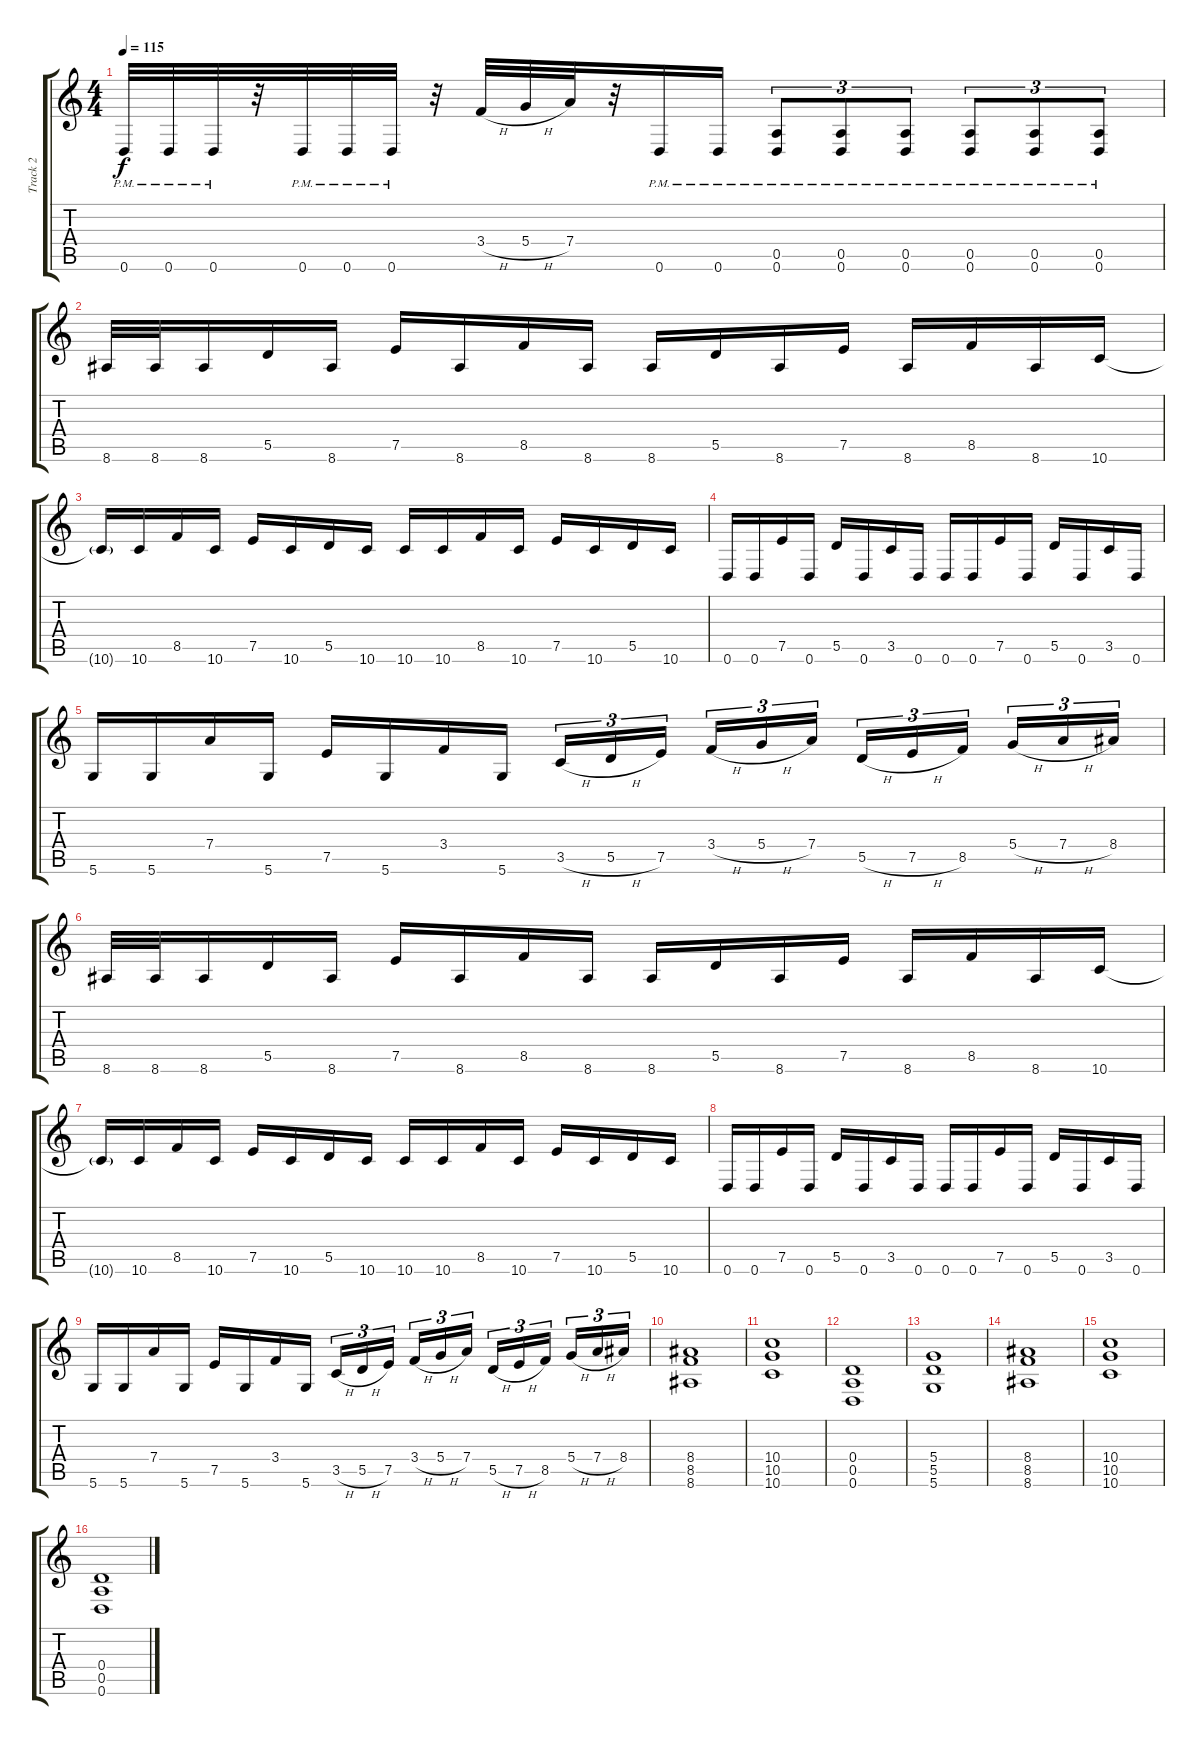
\track ("Track 2" "Track 2") {instrument distortionguitar}
\staff {score tabs}
\tuning (E4 B3 G3 D3 A2 D2) {hide}
\ts (4 4)
\tempo 115
\clef g2
\ks c
0.6{pm}.32{dy f} 0.6{pm}.32 0.6{pm}.32 r.32 0.6{pm}.32 0.6{pm}.32 0.6{pm}.32 r.32 3.4{h}.32 5.4{h}.32 7.4.32 r.32 0.6{pm}.16 0.6{pm}.16 (0.5 0.6{pm}).8{tu (3 2)} (0.5 0.6{pm}).8{tu (3 2)} (0.5 0.6{pm}).8{tu (3 2)} (0.5 0.6{pm}).8{tu (3 2)} (0.5 0.6{pm}).8{tu (3 2)} (0.5 0.6{pm}).8{tu (3 2)} |
8.6.32 8.6.32 8.6.16 5.5.16 8.6.16 7.5.16 8.6.16 8.5.16 8.6.16 8.6.16 5.5.16 8.6.16 7.5.16 8.6.16 8.5.16 8.6.16 10.6.16 |
10.6{g t}.16 10.6.16 8.5.16 10.6.16 7.5.16 10.6.16 5.5.16 10.6.16 10.6.16 10.6.16 8.5.16 10.6.16 7.5.16 10.6.16 5.5.16 10.6.16 |
0.6.16 0.6.16 7.5.16 0.6.16 5.5.16 0.6.16 3.5.16 0.6.16 0.6.16 0.6.16 7.5.16 0.6.16 5.5.16 0.6.16 3.5.16 0.6.16 |
5.6.16 5.6.16 7.4.16 5.6.16 7.5.16 5.6.16 3.4.16 5.6.16 3.5{h}.16{tu (3 2)} 5.5{h}.16{tu (3 2)} 7.5.16{tu (3 2)} 3.4{h}.16{tu (3 2)} 5.4{h}.16{tu (3 2)} 7.4.16{tu (3 2)} 5.5{h}.16{tu (3 2)} 7.5{h}.16{tu (3 2)} 8.5.16{tu (3 2)} 5.4{h}.16{tu (3 2)} 7.4{h}.16{tu (3 2)} 8.4.16{tu (3 2)} |
8.6.32 8.6.32 8.6.16 5.5.16 8.6.16 7.5.16 8.6.16 8.5.16 8.6.16 8.6.16 5.5.16 8.6.16 7.5.16 8.6.16 8.5.16 8.6.16 10.6.16 |
10.6{g t}.16 10.6.16 8.5.16 10.6.16 7.5.16 10.6.16 5.5.16 10.6.16 10.6.16 10.6.16 8.5.16 10.6.16 7.5.16 10.6.16 5.5.16 10.6.16 |
0.6.16 0.6.16 7.5.16 0.6.16 5.5.16 0.6.16 3.5.16 0.6.16 0.6.16 0.6.16 7.5.16 0.6.16 5.5.16 0.6.16 3.5.16 0.6.16 |
5.6.16 5.6.16 7.4.16 5.6.16 7.5.16 5.6.16 3.4.16 5.6.16 3.5{h}.16{tu (3 2)} 5.5{h}.16{tu (3 2)} 7.5.16{tu (3 2)} 3.4{h}.16{tu (3 2)} 5.4{h}.16{tu (3 2)} 7.4.16{tu (3 2)} 5.5{h}.16{tu (3 2)} 7.5{h}.16{tu (3 2)} 8.5.16{tu (3 2)} 5.4{h}.16{tu (3 2)} 7.4{h}.16{tu (3 2)} 8.4.16{tu (3 2)} |
(8.4 8.5 8.6).1 |
(10.4 10.5 10.6).1 |
(0.4 0.5 0.6).1 |
(5.4 5.5 5.6).1 |
(8.4 8.5 8.6).1 |
(10.4 10.5 10.6).1 |
(0.4 0.5 0.6).1
